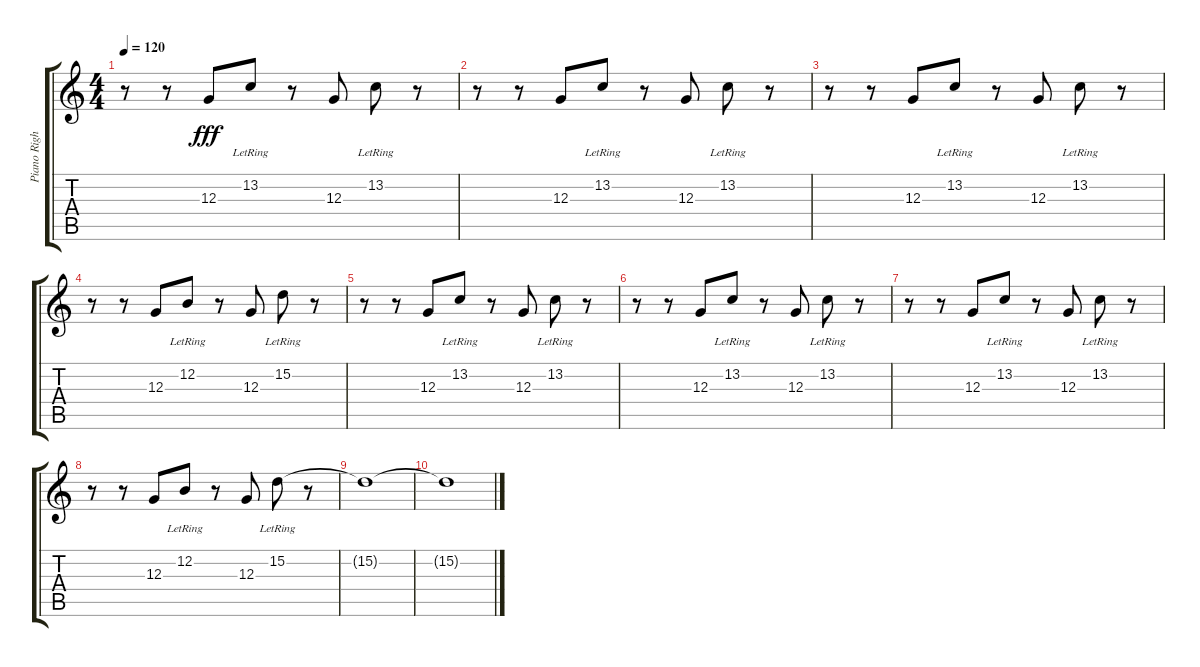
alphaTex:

\track ("Piano Right Hand" "Piano Righ") {instrument brightacousticpiano}
\staff {score tabs}
\tuning (E4 B3 G3 D3 A2 E2) {hide}
\ts (4 4)
\tempo 120
\clef g2
\ks c
r.8{dy fff} r.8 12.3.8 13.2{lr}.8 r.8 12.3.8 13.2{lr}.8 r.8 |
r.8 r.8 12.3.8 13.2{lr}.8 r.8 12.3.8 13.2{lr}.8 r.8 |
r.8 r.8 12.3.8 13.2{lr}.8 r.8 12.3.8 13.2{lr}.8 r.8 |
r.8 r.8 12.3.8 12.2{lr}.8 r.8 12.3.8 15.2{lr}.8 r.8 |
r.8 r.8 12.3.8 13.2{lr}.8 r.8 12.3.8 13.2{lr}.8 r.8 |
r.8 r.8 12.3.8 13.2{lr}.8 r.8 12.3.8 13.2{lr}.8 r.8 |
r.8 r.8 12.3.8 13.2{lr}.8 r.8 12.3.8 13.2{lr}.8 r.8 |
r.8 r.8 12.3.8 12.2{lr}.8 r.8 12.3.8 15.2{lr}.8 r.8 |
15.2{t}.1 |
15.2{t}.1
